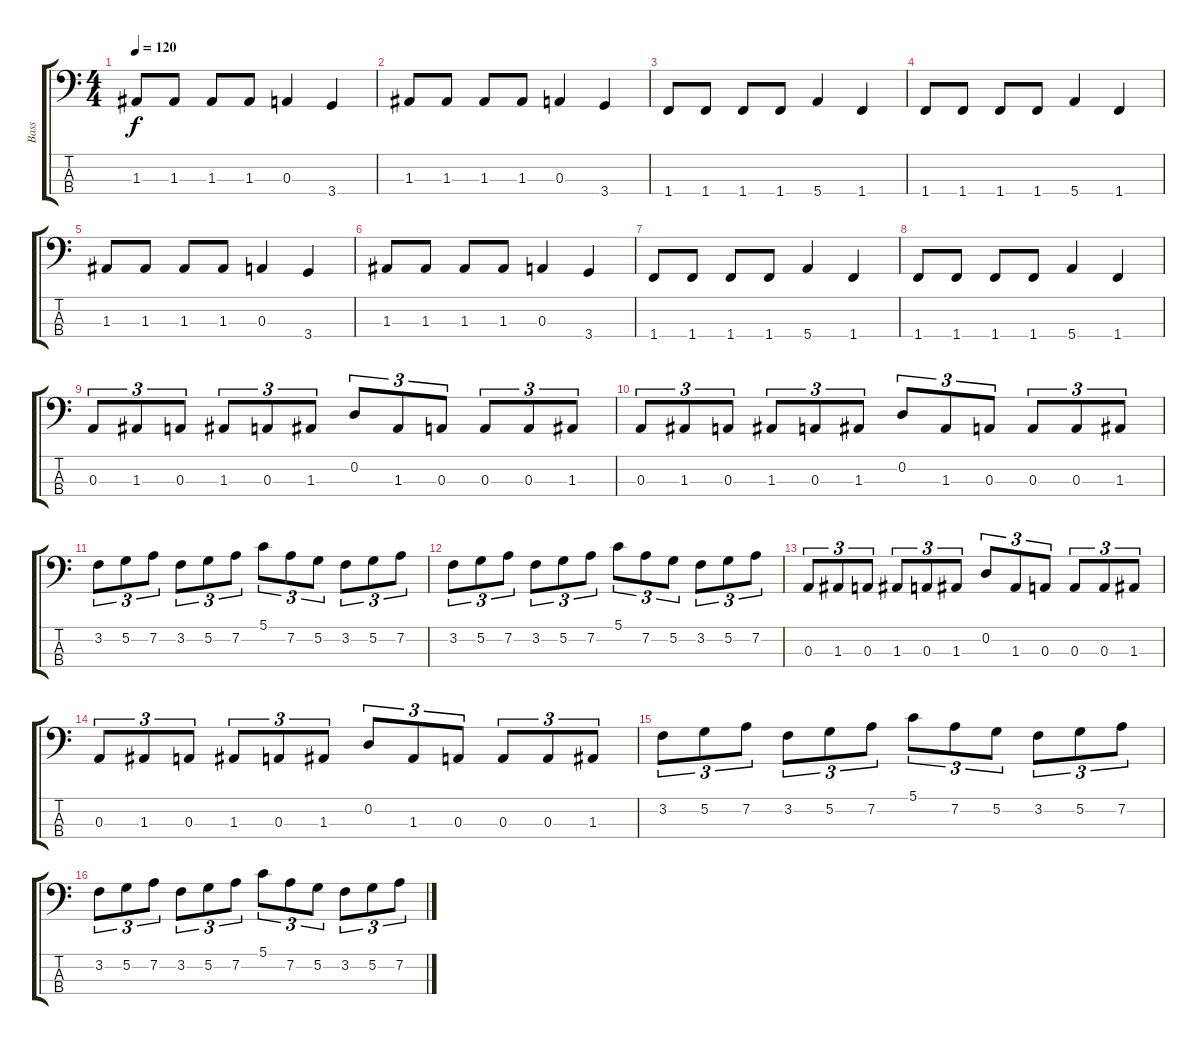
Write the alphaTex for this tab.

\track ("Bass" "Bass") {instrument electricbassfinger}
\staff {score tabs}
\tuning (G2 D2 A1 E1) {hide}
\ts (4 4)
\tempo 120
\clef f4
\ks c
1.3.8{dy f volume 16 instrument electricbassfinger} 1.3.8 1.3.8 1.3.8 0.3.4 3.4.4 |
1.3.8 1.3.8 1.3.8 1.3.8 0.3.4 3.4.4 |
1.4.8 1.4.8 1.4.8 1.4.8 5.4.4 1.4.4 |
1.4.8 1.4.8 1.4.8 1.4.8 5.4.4 1.4.4 |
1.3.8 1.3.8 1.3.8 1.3.8 0.3.4 3.4.4 |
1.3.8 1.3.8 1.3.8 1.3.8 0.3.4 3.4.4 |
1.4.8 1.4.8 1.4.8 1.4.8 5.4.4 1.4.4 |
1.4.8 1.4.8 1.4.8 1.4.8 5.4.4 1.4.4 |
0.3.8{tu (3 2) volume 9 instrument lead8bassandlead} 1.3.8{tu (3 2)} 0.3.8{tu (3 2)} 1.3.8{tu (3 2)} 0.3.8{tu (3 2)} 1.3.8{tu (3 2)} 0.2.8{tu (3 2)} 1.3.8{tu (3 2)} 0.3.8{tu (3 2)} 0.3.8{tu (3 2)} 0.3.8{tu (3 2)} 1.3.8{tu (3 2)} |
0.3.8{tu (3 2) volume 9 instrument lead8bassandlead} 1.3.8{tu (3 2)} 0.3.8{tu (3 2)} 1.3.8{tu (3 2)} 0.3.8{tu (3 2)} 1.3.8{tu (3 2)} 0.2.8{tu (3 2)} 1.3.8{tu (3 2)} 0.3.8{tu (3 2)} 0.3.8{tu (3 2)} 0.3.8{tu (3 2)} 1.3.8{tu (3 2)} |
3.2.8{tu (3 2)} 5.2.8{tu (3 2)} 7.2.8{tu (3 2)} 3.2.8{tu (3 2)} 5.2.8{tu (3 2)} 7.2.8{tu (3 2)} 5.1.8{tu (3 2)} 7.2.8{tu (3 2)} 5.2.8{tu (3 2)} 3.2.8{tu (3 2)} 5.2.8{tu (3 2)} 7.2.8{tu (3 2)} |
3.2.8{tu (3 2)} 5.2.8{tu (3 2)} 7.2.8{tu (3 2)} 3.2.8{tu (3 2)} 5.2.8{tu (3 2)} 7.2.8{tu (3 2)} 5.1.8{tu (3 2)} 7.2.8{tu (3 2)} 5.2.8{tu (3 2)} 3.2.8{tu (3 2)} 5.2.8{tu (3 2)} 7.2.8{tu (3 2)} |
0.3.8{tu (3 2) volume 9 instrument lead8bassandlead} 1.3.8{tu (3 2)} 0.3.8{tu (3 2)} 1.3.8{tu (3 2)} 0.3.8{tu (3 2)} 1.3.8{tu (3 2)} 0.2.8{tu (3 2)} 1.3.8{tu (3 2)} 0.3.8{tu (3 2)} 0.3.8{tu (3 2)} 0.3.8{tu (3 2)} 1.3.8{tu (3 2)} |
0.3.8{tu (3 2) volume 9 instrument lead8bassandlead} 1.3.8{tu (3 2)} 0.3.8{tu (3 2)} 1.3.8{tu (3 2)} 0.3.8{tu (3 2)} 1.3.8{tu (3 2)} 0.2.8{tu (3 2)} 1.3.8{tu (3 2)} 0.3.8{tu (3 2)} 0.3.8{tu (3 2)} 0.3.8{tu (3 2)} 1.3.8{tu (3 2)} |
3.2.8{tu (3 2)} 5.2.8{tu (3 2)} 7.2.8{tu (3 2)} 3.2.8{tu (3 2)} 5.2.8{tu (3 2)} 7.2.8{tu (3 2)} 5.1.8{tu (3 2)} 7.2.8{tu (3 2)} 5.2.8{tu (3 2)} 3.2.8{tu (3 2)} 5.2.8{tu (3 2)} 7.2.8{tu (3 2)} |
3.2.8{tu (3 2)} 5.2.8{tu (3 2)} 7.2.8{tu (3 2)} 3.2.8{tu (3 2)} 5.2.8{tu (3 2)} 7.2.8{tu (3 2)} 5.1.8{tu (3 2)} 7.2.8{tu (3 2)} 5.2.8{tu (3 2)} 3.2.8{tu (3 2)} 5.2.8{tu (3 2)} 7.2.8{tu (3 2)}
